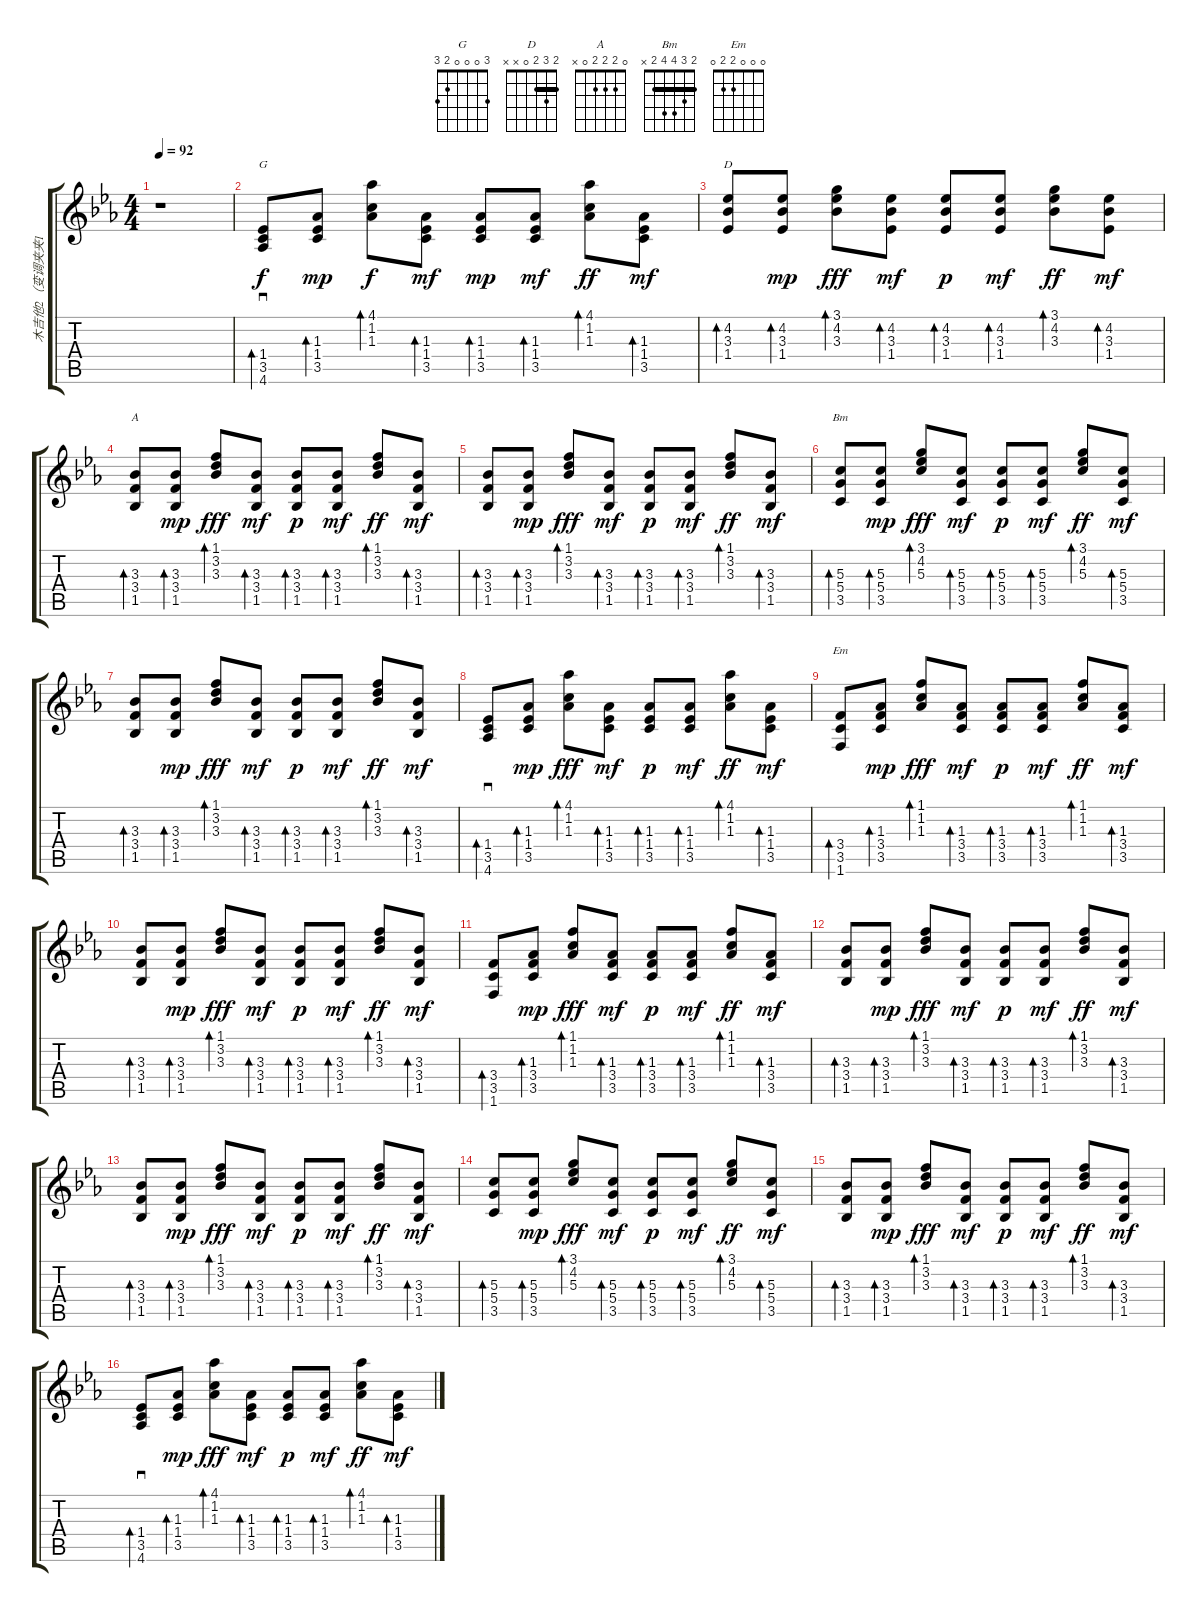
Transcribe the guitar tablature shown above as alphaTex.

\track ("木吉他2（变调夹夹1品）" "木吉他2（变调夹夹1") {instrument acousticguitarsteel}
\staff {score tabs}
\tuning (E4 B3 G3 D3 A2 E2) {hide}
\chord ("G" 3 0 0 0 2 3)
\chord ("D" 2 3 2 0 x x) {barre 2}
\chord ("A" 0 2 2 2 0 x)
\chord ("Bm" 2 3 4 4 2 x) {barre 2}
\chord ("Em" 0 0 0 2 2 0)
\ts (4 4)
\tempo 92
\clef g2
\ks eb
r.1{dy f instrument acousticguitarsteel} |
(1.4 3.5 4.6).8{sd bd 60 ch "G"} (1.3 1.4 3.5).8{bd 60 dy mp} (4.1 1.2 1.3).8{bd 60 dy f} (1.3 1.4 3.5).8{bd 60 dy mf} (1.3 1.4 3.5).8{bd 60 dy mp} (1.3 1.4 3.5).8{bd 60 dy mf} (4.1 1.2 1.3).8{bd 60 dy ff} (1.3 1.4 3.5).8{bd 60 dy mf} |
(4.2 3.3 1.4).8{bd 30 ch "D"} (4.2 3.3 1.4).8{bd 30 dy mp} (3.1 4.2 3.3).8{bd 30 dy fff} (4.2 3.3 1.4).8{bd 30 dy mf} (4.2 3.3 1.4).8{bd 30 dy p} (4.2 3.3 1.4).8{bd 30 dy mf} (3.1 4.2 3.3).8{bd 30 dy ff} (4.2 3.3 1.4).8{bd 30 dy mf} |
(3.3 3.4 1.5).8{bd 30 ch "A"} (3.3 3.4 1.5).8{bd 30 dy mp} (1.1 3.2 3.3).8{bd 30 dy fff} (3.3 3.4 1.5).8{bd 30 dy mf} (3.3 3.4 1.5).8{bd 30 dy p} (3.3 3.4 1.5).8{bd 30 dy mf} (1.1 3.2 3.3).8{bd 30 dy ff} (3.3 3.4 1.5).8{bd 30 dy mf} |
(3.3 3.4 1.5).8{bd 30} (3.3 3.4 1.5).8{bd 30 dy mp} (1.1 3.2 3.3).8{bd 30 dy fff} (3.3 3.4 1.5).8{bd 30 dy mf} (3.3 3.4 1.5).8{bd 30 dy p} (3.3 3.4 1.5).8{bd 30 dy mf} (1.1 3.2 3.3).8{bd 30 dy ff} (3.3 3.4 1.5).8{bd 30 dy mf} |
(5.3 5.4 3.5).8{bd 30 ch "Bm"} (5.3 5.4 3.5).8{bd 30 dy mp} (3.1 4.2 5.3).8{bd 30 dy fff} (5.3 5.4 3.5).8{bd 30 dy mf} (5.3 5.4 3.5).8{bd 30 dy p} (5.3 5.4 3.5).8{bd 30 dy mf} (3.1 4.2 5.3).8{bd 30 dy ff} (5.3 5.4 3.5).8{bd 30 dy mf} |
(3.3 3.4 1.5).8{bd 30} (3.3 3.4 1.5).8{bd 30 dy mp} (1.1 3.2 3.3).8{bd 30 dy fff} (3.3 3.4 1.5).8{bd 30 dy mf} (3.3 3.4 1.5).8{bd 30 dy p} (3.3 3.4 1.5).8{bd 30 dy mf} (1.1 3.2 3.3).8{bd 30 dy ff} (3.3 3.4 1.5).8{bd 30 dy mf} |
(1.4 3.5 4.6).8{sd bd 60} (1.3 1.4 3.5).8{bd 60 dy mp} (4.1 1.2 1.3).8{bd 60 dy fff} (1.3 1.4 3.5).8{bd 60 dy mf} (1.3 1.4 3.5).8{bd 60 dy p} (1.3 1.4 3.5).8{bd 60 dy mf} (4.1 1.2 1.3).8{bd 60 dy ff} (1.3 1.4 3.5).8{bd 60 dy mf} |
(3.4 3.5 1.6).8{bd 30 ch "Em"} (1.3 3.4 3.5).8{bd 30 dy mp} (1.1 1.2 1.3).8{bd 30 dy fff} (1.3 3.4 3.5).8{bd 30 dy mf} (1.3 3.4 3.5).8{bd 30 dy p} (1.3 3.4 3.5).8{bd 30 dy mf} (1.1 1.2 1.3).8{bd 30 dy ff} (1.3 3.4 3.5).8{bd 30 dy mf} |
(3.3 3.4 1.5).8{bd 30} (3.3 3.4 1.5).8{bd 30 dy mp} (1.1 3.2 3.3).8{bd 30 dy fff} (3.3 3.4 1.5).8{bd 30 dy mf} (3.3 3.4 1.5).8{bd 30 dy p} (3.3 3.4 1.5).8{bd 30 dy mf} (1.1 3.2 3.3).8{bd 30 dy ff} (3.3 3.4 1.5).8{bd 30 dy mf} |
(3.4 3.5 1.6).8{bd 30} (1.3 3.4 3.5).8{bd 30 dy mp} (1.1 1.2 1.3).8{bd 30 dy fff} (1.3 3.4 3.5).8{bd 30 dy mf} (1.3 3.4 3.5).8{bd 30 dy p} (1.3 3.4 3.5).8{bd 30 dy mf} (1.1 1.2 1.3).8{bd 30 dy ff} (1.3 3.4 3.5).8{bd 30 dy mf} |
(3.3 3.4 1.5).8{bd 30} (3.3 3.4 1.5).8{bd 30 dy mp} (1.1 3.2 3.3).8{bd 30 dy fff} (3.3 3.4 1.5).8{bd 30 dy mf} (3.3 3.4 1.5).8{bd 30 dy p} (3.3 3.4 1.5).8{bd 30 dy mf} (1.1 3.2 3.3).8{bd 30 dy ff} (3.3 3.4 1.5).8{bd 30 dy mf} |
(3.3 3.4 1.5).8{bd 30} (3.3 3.4 1.5).8{bd 30 dy mp} (1.1 3.2 3.3).8{bd 30 dy fff} (3.3 3.4 1.5).8{bd 30 dy mf} (3.3 3.4 1.5).8{bd 30 dy p} (3.3 3.4 1.5).8{bd 30 dy mf} (1.1 3.2 3.3).8{bd 30 dy ff} (3.3 3.4 1.5).8{bd 30 dy mf} |
(5.3 5.4 3.5).8{bd 30} (5.3 5.4 3.5).8{bd 30 dy mp} (3.1 4.2 5.3).8{bd 30 dy fff} (5.3 5.4 3.5).8{bd 30 dy mf} (5.3 5.4 3.5).8{bd 30 dy p} (5.3 5.4 3.5).8{bd 30 dy mf} (3.1 4.2 5.3).8{bd 30 dy ff} (5.3 5.4 3.5).8{bd 30 dy mf} |
(3.3 3.4 1.5).8{bd 30} (3.3 3.4 1.5).8{bd 30 dy mp} (1.1 3.2 3.3).8{bd 30 dy fff} (3.3 3.4 1.5).8{bd 30 dy mf} (3.3 3.4 1.5).8{bd 30 dy p} (3.3 3.4 1.5).8{bd 30 dy mf} (1.1 3.2 3.3).8{bd 30 dy ff} (3.3 3.4 1.5).8{bd 30 dy mf} |
(1.4 3.5 4.6).8{sd bd 60} (1.3 1.4 3.5).8{bd 60 dy mp} (4.1 1.2 1.3).8{bd 60 dy fff} (1.3 1.4 3.5).8{bd 60 dy mf} (1.3 1.4 3.5).8{bd 60 dy p} (1.3 1.4 3.5).8{bd 60 dy mf} (4.1 1.2 1.3).8{bd 60 dy ff} (1.3 1.4 3.5).8{bd 60 dy mf}
